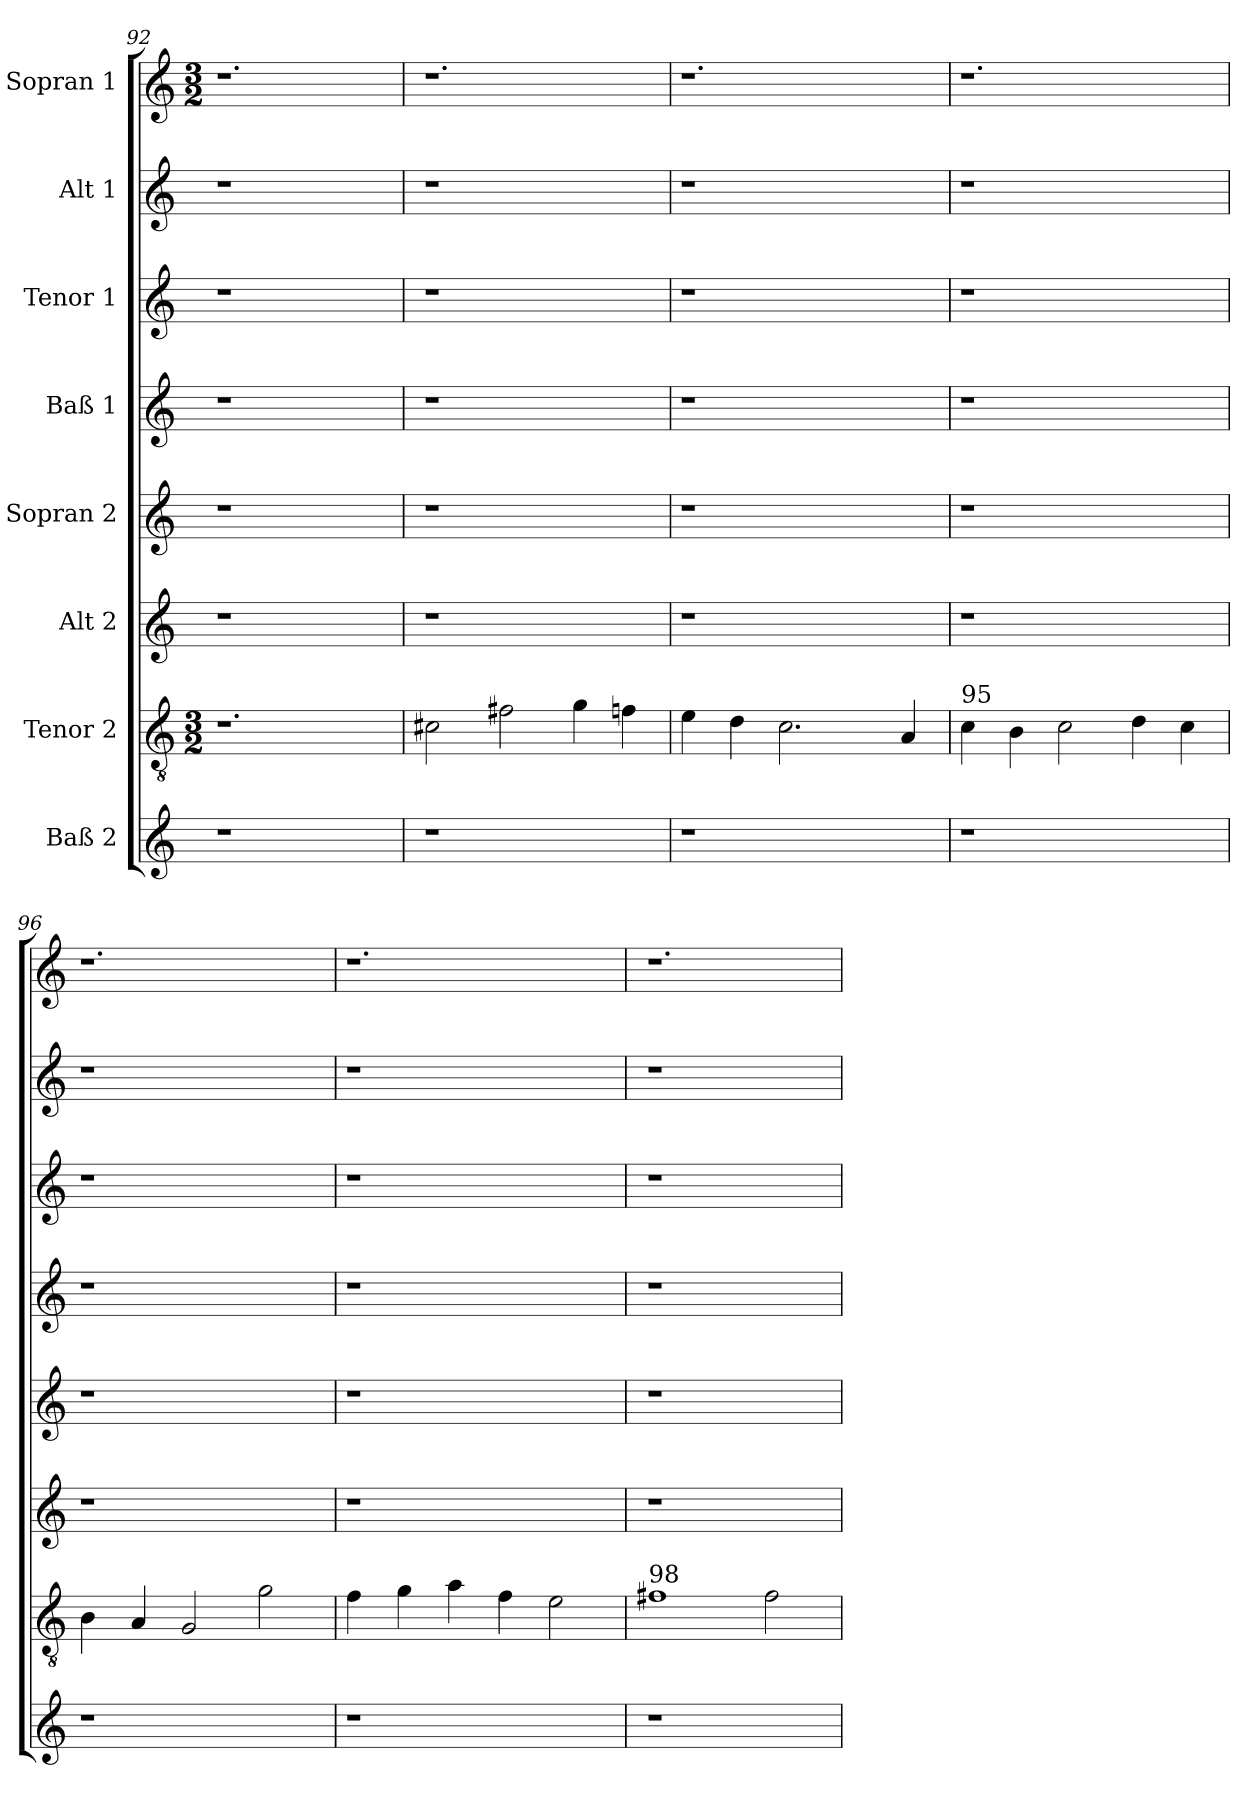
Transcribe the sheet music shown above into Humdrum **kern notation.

**kern	**kern	**kern	**kern	**kern	**kern	**kern	**kern
*part8	*part7	*part6	*part5	*part4	*part3	*part2	*part1
*staff8	*staff7	*staff6	*staff5	*staff4	*staff3	*staff2	*staff1
*I"Baß 2	*I"Tenor 2	*I"Alt 2	*I"Sopran 2	*I"Baß 1	*I"Tenor 1	*I"Alt 1	*I"Sopran 1
!!LO:PB:g=z
*clefG2	*clefGv2	*clefG2	*clefG2	*clefG2	*clefG2	*clefG2	*clefG2
*k[]	*k[]	*k[]	*k[]	*k[]	*k[]	*k[]	*k[]
*	*M3/2	*	*	*	*	*	*M3/2
=92	=92	=92	=92	=92	=92	=92	=92
1r	1.r	1r	1r	1r	1r	1r	1.r
2ryy	.	2ryy	2ryy	2ryy	2ryy	2ryy	.
=93	=93	=93	=93	=93	=93	=93	=93
1r	2c#X\	1r	1r	1r	1r	1r	1.r
.	2f#X\	.	.	.	.	.	.
2ryy	4g\	2ryy	2ryy	2ryy	2ryy	2ryy	.
.	4fn\	.	.	.	.	.	.
!!LO:PB:g=z
=94	=94	=94	=94	=94	=94	=94	=94
1r	4e\	1r	1r	1r	1r	1r	1.r
.	4d\	.	.	.	.	.	.
.	2.c\	.	.	.	.	.	.
2ryy	.	2ryy	2ryy	2ryy	2ryy	2ryy	.
.	4A/	.	.	.	.	.	.
=95	=95	=95	=95	=95	=95	=95	=95
!	!LO:TX:a:t=95	!	!	!	!	!	!
1r	4c\	1r	1r	1r	1r	1r	1.r
.	4B\	.	.	.	.	.	.
.	2c\	.	.	.	.	.	.
2ryy	4d\	2ryy	2ryy	2ryy	2ryy	2ryy	.
.	4c\	.	.	.	.	.	.
=96	=96	=96	=96	=96	=96	=96	=96
1r	4B\	1r	1r	1r	1r	1r	1.r
.	4A/	.	.	.	.	.	.
.	2G/	.	.	.	.	.	.
2ryy	2g\	2ryy	2ryy	2ryy	2ryy	2ryy	.
=97	=97	=97	=97	=97	=97	=97	=97
1r	4f\	1r	1r	1r	1r	1r	1.r
.	4g\	.	.	.	.	.	.
.	4a\	.	.	.	.	.	.
.	4f\	.	.	.	.	.	.
2ryy	2e\	2ryy	2ryy	2ryy	2ryy	2ryy	.
=98	=98	=98	=98	=98	=98	=98	=98
!	!LO:TX:a:t=98	!	!	!	!	!	!
1r	1f#X	1r	1r	1r	1r	1r	1.r
2ryy	2f#\	2ryy	2ryy	2ryy	2ryy	2ryy	.
=	=	=	=	=	=	=	=
*-	*-	*-	*-	*-	*-	*-	*-
